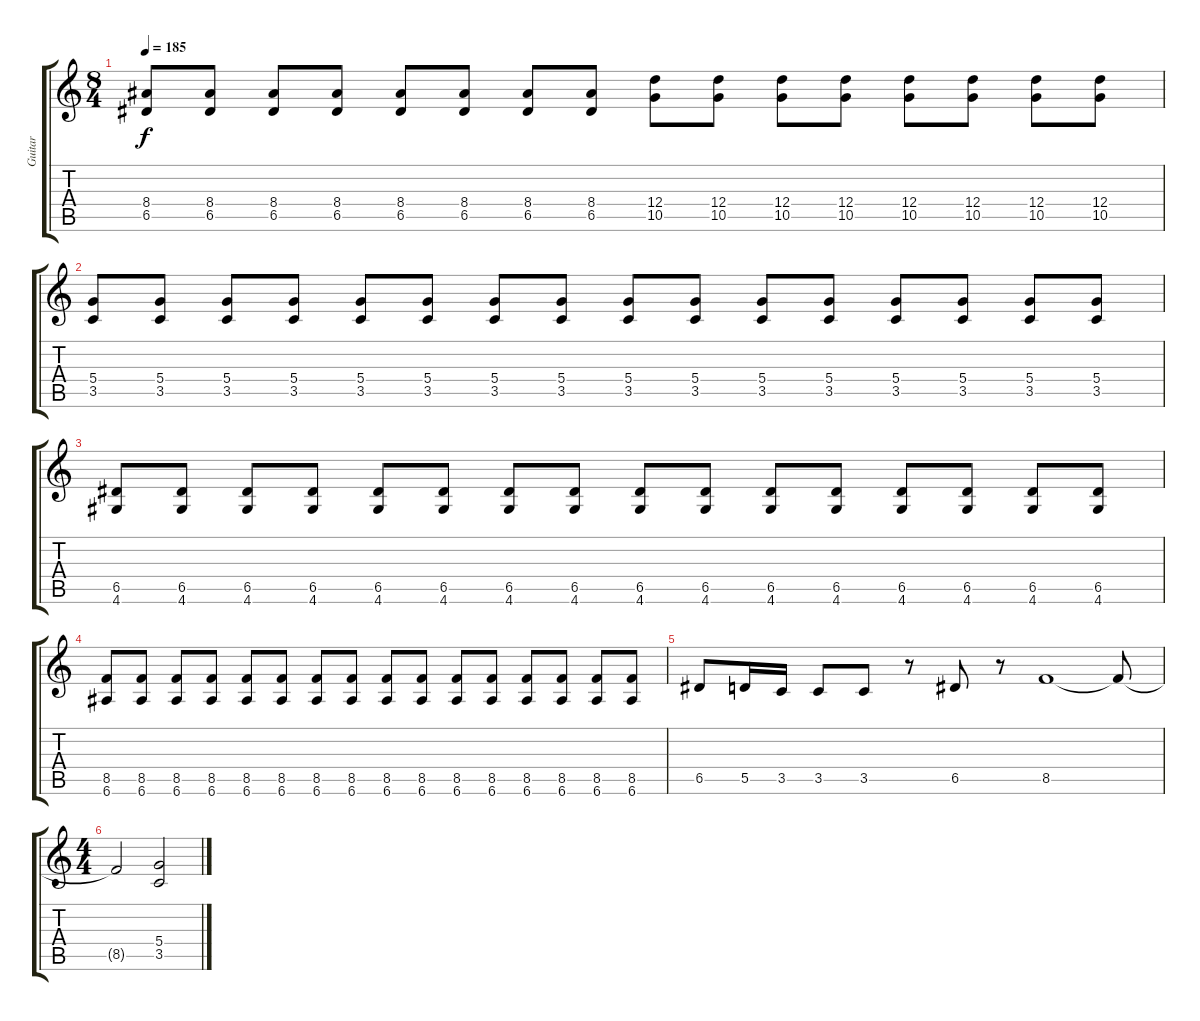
\track ("Guitar" "Guitar") {instrument overdrivenguitar}
\staff {score tabs}
\tuning (E4 B3 G3 D3 A2 E2) {hide}
\ts (8 4)
\tempo 185
\clef g2
\ks c
(8.4 6.5).8{dy f} (8.4 6.5).8 (8.4 6.5).8 (8.4 6.5).8 (8.4 6.5).8 (8.4 6.5).8 (8.4 6.5).8 (8.4 6.5).8 (12.4 10.5).8 (12.4 10.5).8 (12.4 10.5).8 (12.4 10.5).8 (12.4 10.5).8 (12.4 10.5).8 (12.4 10.5).8 (12.4 10.5).8 |
(5.4 3.5).8 (5.4 3.5).8 (5.4 3.5).8 (5.4 3.5).8 (5.4 3.5).8 (5.4 3.5).8 (5.4 3.5).8 (5.4 3.5).8 (5.4 3.5).8 (5.4 3.5).8 (5.4 3.5).8 (5.4 3.5).8 (5.4 3.5).8 (5.4 3.5).8 (5.4 3.5).8 (5.4 3.5).8 |
(6.5 4.6).8 (6.5 4.6).8 (6.5 4.6).8 (6.5 4.6).8 (6.5 4.6).8 (6.5 4.6).8 (6.5 4.6).8 (6.5 4.6).8 (6.5 4.6).8 (6.5 4.6).8 (6.5 4.6).8 (6.5 4.6).8 (6.5 4.6).8 (6.5 4.6).8 (6.5 4.6).8 (6.5 4.6).8 |
(8.5 6.6).8 (8.5 6.6).8 (8.5 6.6).8 (8.5 6.6).8 (8.5 6.6).8 (8.5 6.6).8 (8.5 6.6).8 (8.5 6.6).8 (8.5 6.6).8 (8.5 6.6).8 (8.5 6.6).8 (8.5 6.6).8 (8.5 6.6).8 (8.5 6.6).8 (8.5 6.6).8 (8.5 6.6).8 |
6.5.8 5.5.16 3.5.16 3.5.8 3.5.8 r.8 6.5.8 r.8 8.5.1 8.5{t}.8 |
\ts (4 4)
8.5{t}.2 (5.4 3.5).2
